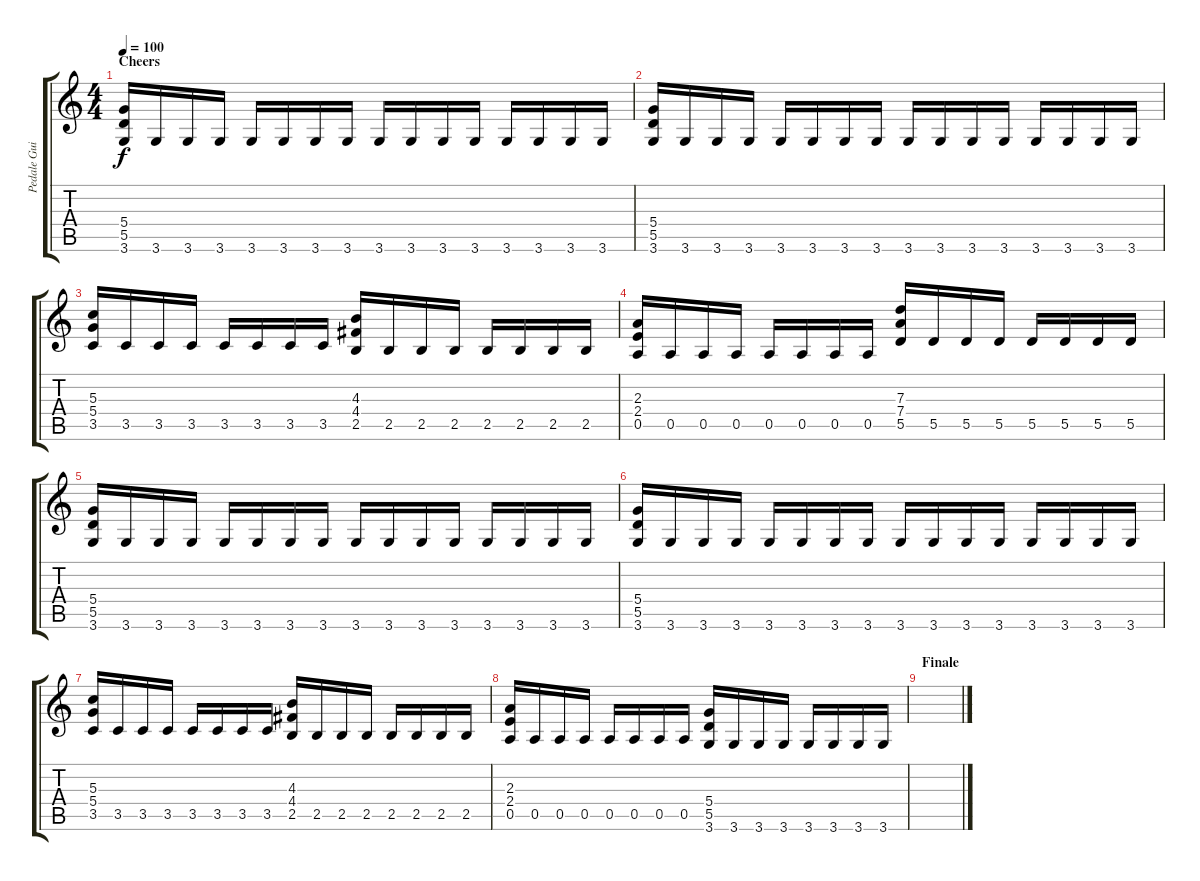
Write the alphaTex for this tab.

\track ("Pedale Guitar" "Pedale Gui") {instrument distortionguitar}
\staff {score tabs}
\tuning (E4 B3 G3 D3 A2 E2) {hide}
\ts (4 4)
\section ("" "Cheers")
\tempo 100
\clef g2
\ks c
(5.4 5.5 3.6).16{dy f} 3.6.16 3.6.16 3.6.16 3.6.16 3.6.16 3.6.16 3.6.16 3.6.16 3.6.16 3.6.16 3.6.16 3.6.16 3.6.16 3.6.16 3.6.16 |
(5.4 5.5 3.6).16 3.6.16 3.6.16 3.6.16 3.6.16 3.6.16 3.6.16 3.6.16 3.6.16 3.6.16 3.6.16 3.6.16 3.6.16 3.6.16 3.6.16 3.6.16 |
(5.3 5.4 3.5).16 3.5.16 3.5.16 3.5.16 3.5.16 3.5.16 3.5.16 3.5.16 (4.3 4.4 2.5).16 2.5.16 2.5.16 2.5.16 2.5.16 2.5.16 2.5.16 2.5.16 |
(2.3 2.4 0.5).16 0.5.16 0.5.16 0.5.16 0.5.16 0.5.16 0.5.16 0.5.16 (7.3 7.4 5.5).16 5.5.16 5.5.16 5.5.16 5.5.16 5.5.16 5.5.16 5.5.16 |
(5.4 5.5 3.6).16 3.6.16 3.6.16 3.6.16 3.6.16 3.6.16 3.6.16 3.6.16 3.6.16 3.6.16 3.6.16 3.6.16 3.6.16 3.6.16 3.6.16 3.6.16 |
(5.4 5.5 3.6).16 3.6.16 3.6.16 3.6.16 3.6.16 3.6.16 3.6.16 3.6.16 3.6.16 3.6.16 3.6.16 3.6.16 3.6.16 3.6.16 3.6.16 3.6.16 |
(5.3 5.4 3.5).16 3.5.16 3.5.16 3.5.16 3.5.16 3.5.16 3.5.16 3.5.16 (4.3 4.4 2.5).16 2.5.16 2.5.16 2.5.16 2.5.16 2.5.16 2.5.16 2.5.16 |
(2.3 2.4 0.5).16 0.5.16 0.5.16 0.5.16 0.5.16 0.5.16 0.5.16 0.5.16 (5.4 5.5 3.6).16 3.6.16 3.6.16 3.6.16 3.6.16 3.6.16 3.6.16 3.6.16 |
\section ("" "Finale")
